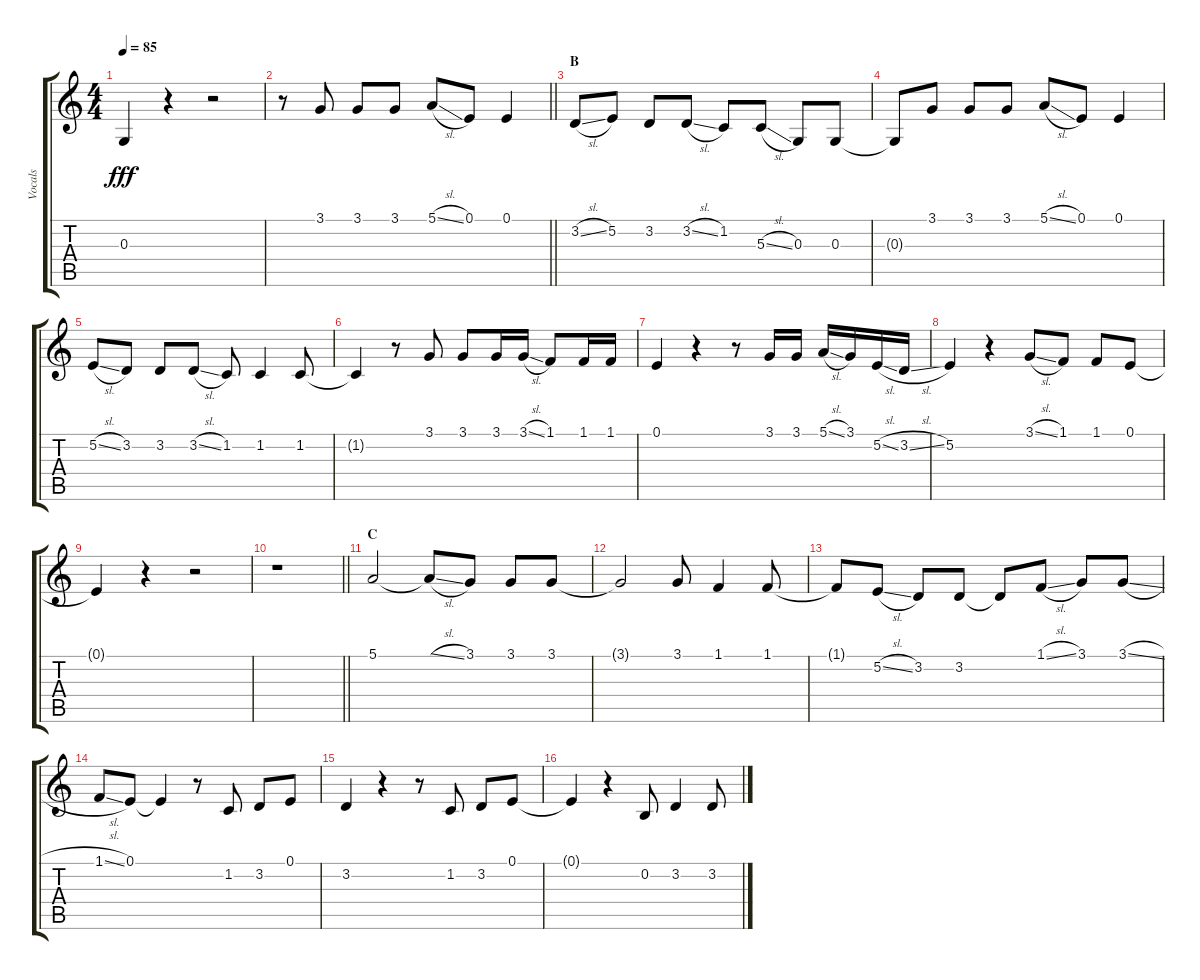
\track ("Vocals" "Vocals") {instrument voiceoohs}
\staff {score tabs}
\tuning (E4 B3 G3 D3 A2 E2) {hide}
\ts (4 4)
\tempo 85
\clef g2
\ks c
0.3{t}.4{dy fff} r.4 r.2 |
\barLineRight lightlight
r.8 3.1.8 3.1.8 3.1.8 5.1{sl}.8 0.1.8 0.1.4 |
\section ("" "B")
3.2{sl}.8 5.2.8 3.2.8 3.2{sl}.8 1.2.8 5.3{sl}.8 0.3.8 0.3.8 |
0.3{t}.8 3.1.8 3.1.8 3.1.8 5.1{sl}.8 0.1.8 0.1.4 |
5.2{sl}.8 3.2.8 3.2.8 3.2{sl}.8 1.2.8 1.2.4 1.2.8 |
1.2{t}.4 r.8 3.1.8 3.1.8 3.1.16 3.1{sl}.16 1.1.8 1.1.16 1.1.16 |
0.1.4 r.4 r.8 3.1.16 3.1.16 5.1{sl}.16 3.1.16 5.2{sl}.16 3.2{sl}.16 |
5.2.4 r.4 3.1{sl}.8 1.1.8 1.1.8 0.1.8 |
0.1{t}.4 r.4 r.2 |
\barLineRight lightlight
r.1 |
\section ("" "C")
5.1.2 5.1{sl t}.8 3.1.8 3.1.8 3.1.8 |
3.1{t}.2 3.1.8 1.1.4 1.1.8 |
1.1{t}.8 5.2{sl}.8 3.2.8 3.2.8 3.2{t}.8 1.1{sl}.8 3.1.8 3.1{sl}.8 |
1.1{sl}.8 0.1.8 0.1{t}.4 r.8 1.2.8 3.2.8 0.1.8 |
3.2.4 r.4 r.8 1.2.8 3.2.8 0.1.8 |
0.1{t}.4 r.4 0.2.8 3.2.4 3.2{sl}.8
